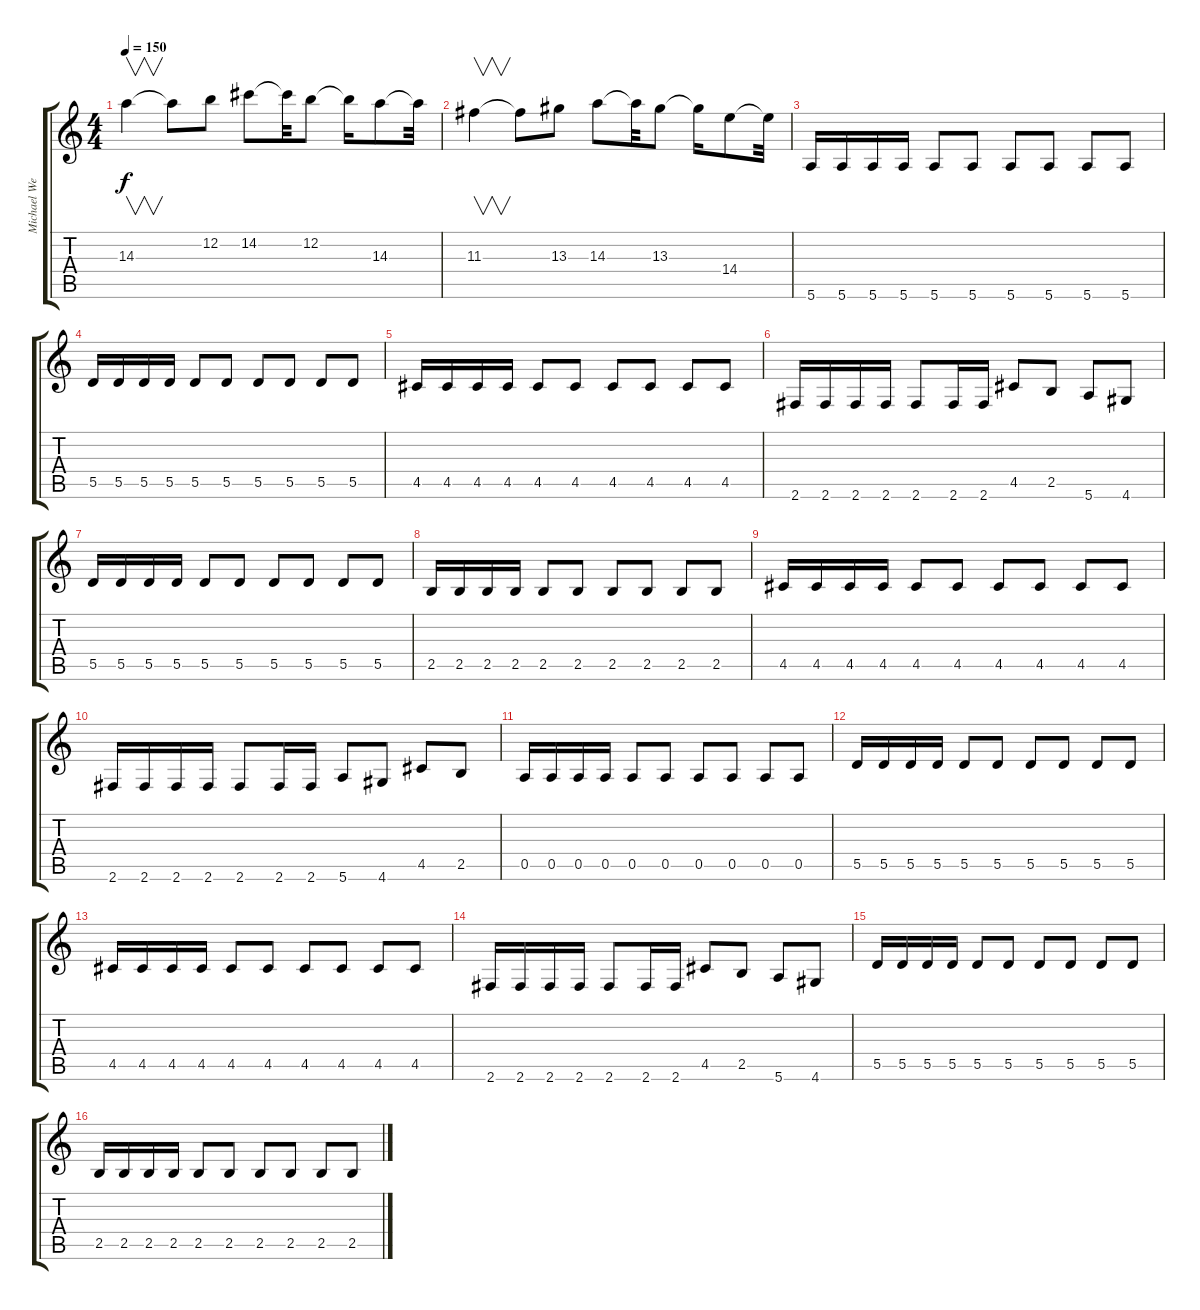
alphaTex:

\track ("Michael Weikath" "Michael We") {instrument distortionguitar}
\staff {score tabs}
\tuning (E4 B3 G3 D3 A2 E2) {hide}
\ts (4 4)
\tempo 150
\clef g2
\ks c
14.3.4{v dy f} 14.3{t}.8 12.2.8 14.2.8 14.2{t}.32 12.2.8 12.2{t}.16 14.3.8 14.3{t}.32 |
11.3.4{v} 11.3{t}.8 13.3.8 14.3.8 14.3{t}.32 13.3.8 13.3{t}.16 14.4.8 14.4{t}.32 |
5.6.16{instrument electricguitarmuted} 5.6.16 5.6.16 5.6.16 5.6.8 5.6.8 5.6.8 5.6.8 5.6.8 5.6.8 |
5.5.16 5.5.16 5.5.16 5.5.16 5.5.8 5.5.8 5.5.8 5.5.8 5.5.8 5.5.8 |
4.5.16 4.5.16 4.5.16 4.5.16 4.5.8 4.5.8 4.5.8 4.5.8 4.5.8 4.5.8 |
2.6.16 2.6.16 2.6.16 2.6.16 2.6.8 2.6.16 2.6.16 4.5.8 2.5.8 5.6.8 4.6.8 |
5.5.16 5.5.16 5.5.16 5.5.16 5.5.8 5.5.8 5.5.8 5.5.8 5.5.8 5.5.8 |
2.5.16 2.5.16 2.5.16 2.5.16 2.5.8 2.5.8 2.5.8 2.5.8 2.5.8 2.5.8 |
4.5.16 4.5.16 4.5.16 4.5.16 4.5.8 4.5.8 4.5.8 4.5.8 4.5.8 4.5.8 |
2.6.16 2.6.16 2.6.16 2.6.16 2.6.8 2.6.16 2.6.16 5.6.8 4.6.8 4.5.8 2.5.8 |
0.5.16 0.5.16 0.5.16 0.5.16 0.5.8 0.5.8 0.5.8 0.5.8 0.5.8 0.5.8 |
5.5.16 5.5.16 5.5.16 5.5.16 5.5.8 5.5.8 5.5.8 5.5.8 5.5.8 5.5.8 |
4.5.16 4.5.16 4.5.16 4.5.16 4.5.8 4.5.8 4.5.8 4.5.8 4.5.8 4.5.8 |
2.6.16 2.6.16 2.6.16 2.6.16 2.6.8 2.6.16 2.6.16 4.5.8 2.5.8 5.6.8 4.6.8 |
5.5.16 5.5.16 5.5.16 5.5.16 5.5.8 5.5.8 5.5.8 5.5.8 5.5.8 5.5.8 |
2.5.16 2.5.16 2.5.16 2.5.16 2.5.8 2.5.8 2.5.8 2.5.8 2.5.8 2.5.8
